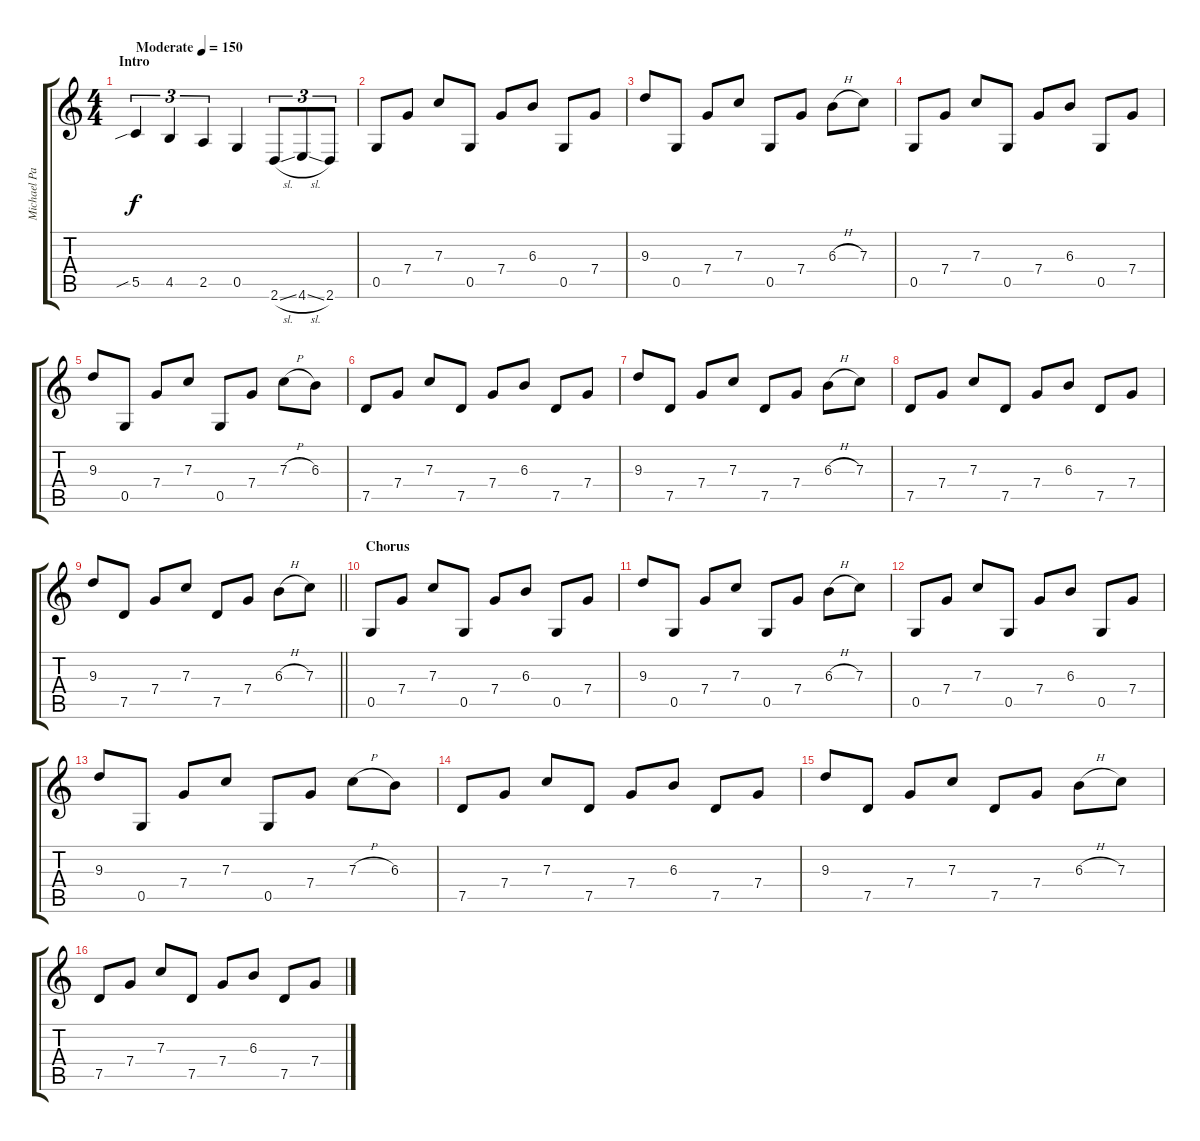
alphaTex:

\track ("Michael Paget" "Michael Pa") {instrument acousticguitarsteel}
\staff {score tabs}
\tuning (D4 A3 F3 C3 G2 C2) {hide}
\ts (4 4)
\section ("" "Intro ")
\tempo (150 "Moderate")
\clef g2
\ks c
5.5{sib}.4{tu (3 2) dy f instrument acousticguitarsteel} 4.5.4{tu (3 2)} 2.5.4{tu (3 2)} 0.5.4 2.6{sl}.8{tu (3 2)} 4.6{sl}.8{tu (3 2)} 2.6.8{tu (3 2)} |
0.5.8 7.4.8 7.3.8 0.5.8 7.4.8 6.3.8 0.5.8 7.4.8 |
9.3.8 0.5.8 7.4.8 7.3.8 0.5.8 7.4.8 6.3{h}.8 7.3.8 |
0.5.8 7.4.8 7.3.8 0.5.8 7.4.8 6.3.8 0.5.8 7.4.8 |
9.3.8 0.5.8 7.4.8 7.3.8 0.5.8 7.4.8 7.3{h}.8 6.3.8 |
7.5.8 7.4.8 7.3.8 7.5.8 7.4.8 6.3.8 7.5.8 7.4.8 |
9.3.8 7.5.8 7.4.8 7.3.8 7.5.8 7.4.8 6.3{h}.8 7.3.8 |
7.5.8 7.4.8 7.3.8 7.5.8 7.4.8 6.3.8 7.5.8 7.4.8 |
\barLineRight lightlight
9.3.8 7.5.8 7.4.8 7.3.8 7.5.8 7.4.8 6.3{h}.8 7.3.8 |
\section ("" "Chorus ")
0.5.8 7.4.8 7.3.8 0.5.8 7.4.8 6.3.8 0.5.8 7.4.8 |
9.3.8 0.5.8 7.4.8 7.3.8 0.5.8 7.4.8 6.3{h}.8 7.3.8 |
0.5.8 7.4.8 7.3.8 0.5.8 7.4.8 6.3.8 0.5.8 7.4.8 |
9.3.8 0.5.8 7.4.8 7.3.8 0.5.8 7.4.8 7.3{h}.8 6.3.8 |
7.5.8 7.4.8 7.3.8 7.5.8 7.4.8 6.3.8 7.5.8 7.4.8 |
9.3.8 7.5.8 7.4.8 7.3.8 7.5.8 7.4.8 6.3{h}.8 7.3.8 |
7.5.8 7.4.8 7.3.8 7.5.8 7.4.8 6.3.8 7.5.8 7.4.8
